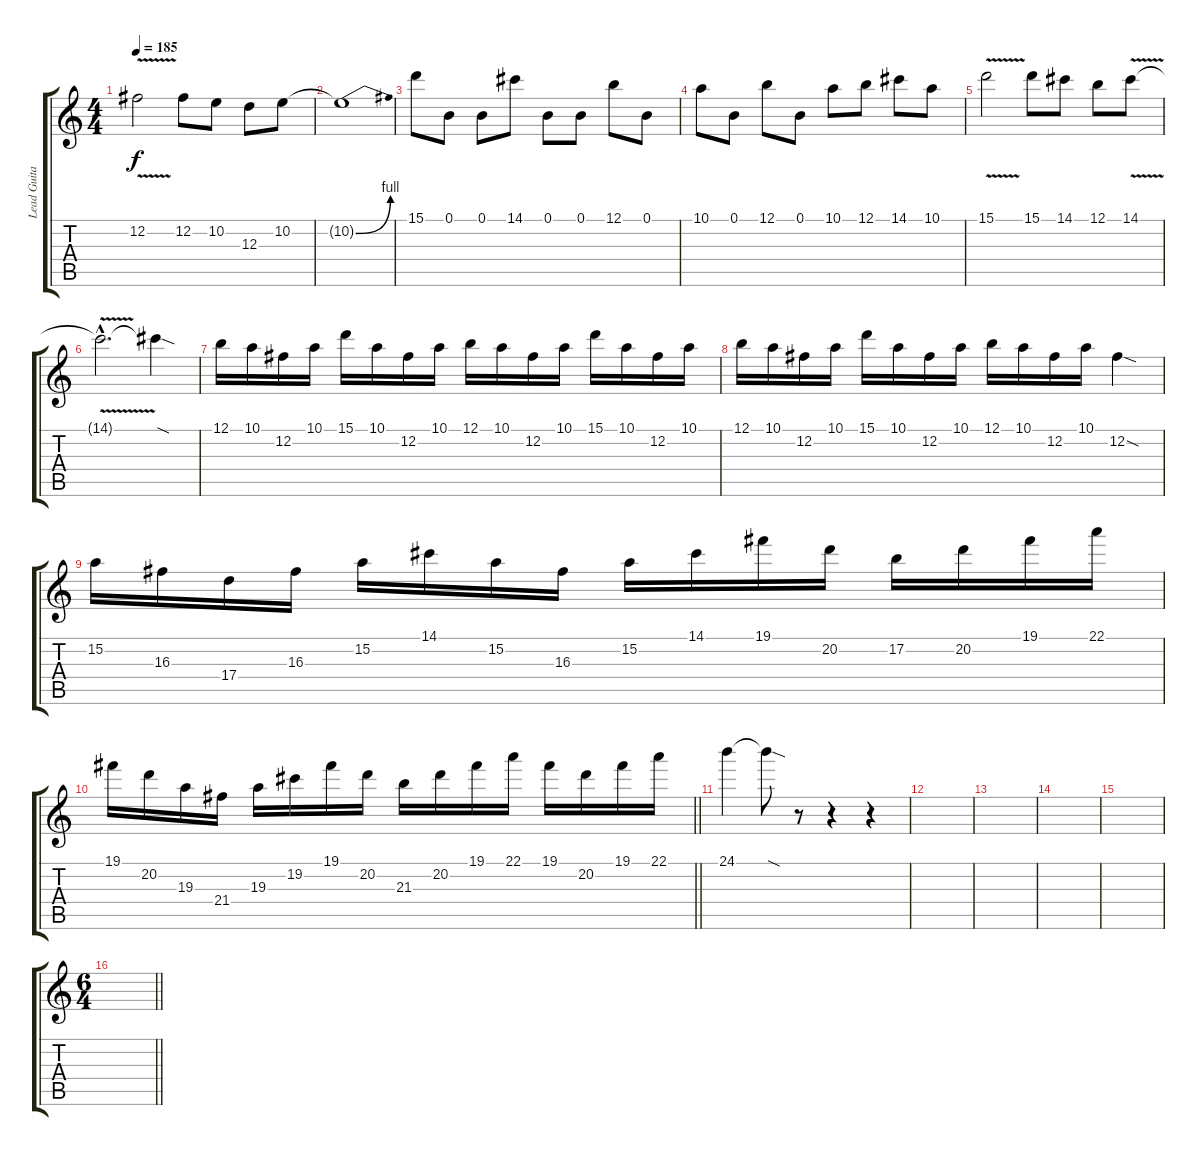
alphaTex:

\track ("Lead Guitar" "Lead Guita") {instrument distortionguitar}
\staff {score tabs}
\tuning (B3 Gb3 D3 A2 E2 B1) {hide}
\ts (4 4)
\tempo 185
\clef g2
\ks c
12.2{v}.2{dy f} 12.2.8 10.2.8 12.3.8 10.2.8 |
10.2{be (bend 0 0 60 4) t}.1 |
15.1.8 0.1.8 0.1.8 14.1.8 0.1.8 0.1.8 12.1.8 0.1.8 |
10.1.8 0.1.8 12.1.8 0.1.8 10.1.8 12.1.8 14.1.8 10.1.8 |
15.1{v}.2 15.1.8 14.1.8 12.1.8 14.1{v}.8 |
14.1{hac t}.2{d} 14.1{sod t}.4 |
12.1.16 10.1.16 12.2.16 10.1.16 15.1.16 10.1.16 12.2.16 10.1.16 12.1.16 10.1.16 12.2.16 10.1.16 15.1.16 10.1.16 12.2.16 10.1.16 |
12.1.16 10.1.16 12.2.16 10.1.16 15.1.16 10.1.16 12.2.16 10.1.16 12.1.16 10.1.16 12.2.16 10.1.16 12.2{sod}.4 |
15.2.16 16.3.16 17.4.16 16.3.16 15.2.16 14.1.16 15.2.16 16.3.16 15.2.16 14.1.16 19.1.16 20.2.16 17.2.16 20.2.16 19.1.16 22.1.16 |
\barLineRight lightlight
19.1.16 20.2.16 19.3.16 21.4.16 19.3.16 19.2.16 19.1.16 20.2.16 21.3.16 20.2.16 19.1.16 22.1.16 19.1.16 20.2.16 19.1.16 22.1.16 |
\section ("" "")
24.1.4 24.1{sod t}.8 r.8 r.4 r.4 |
|
|
|
|
\ts (6 4)
\barLineRight lightlight
